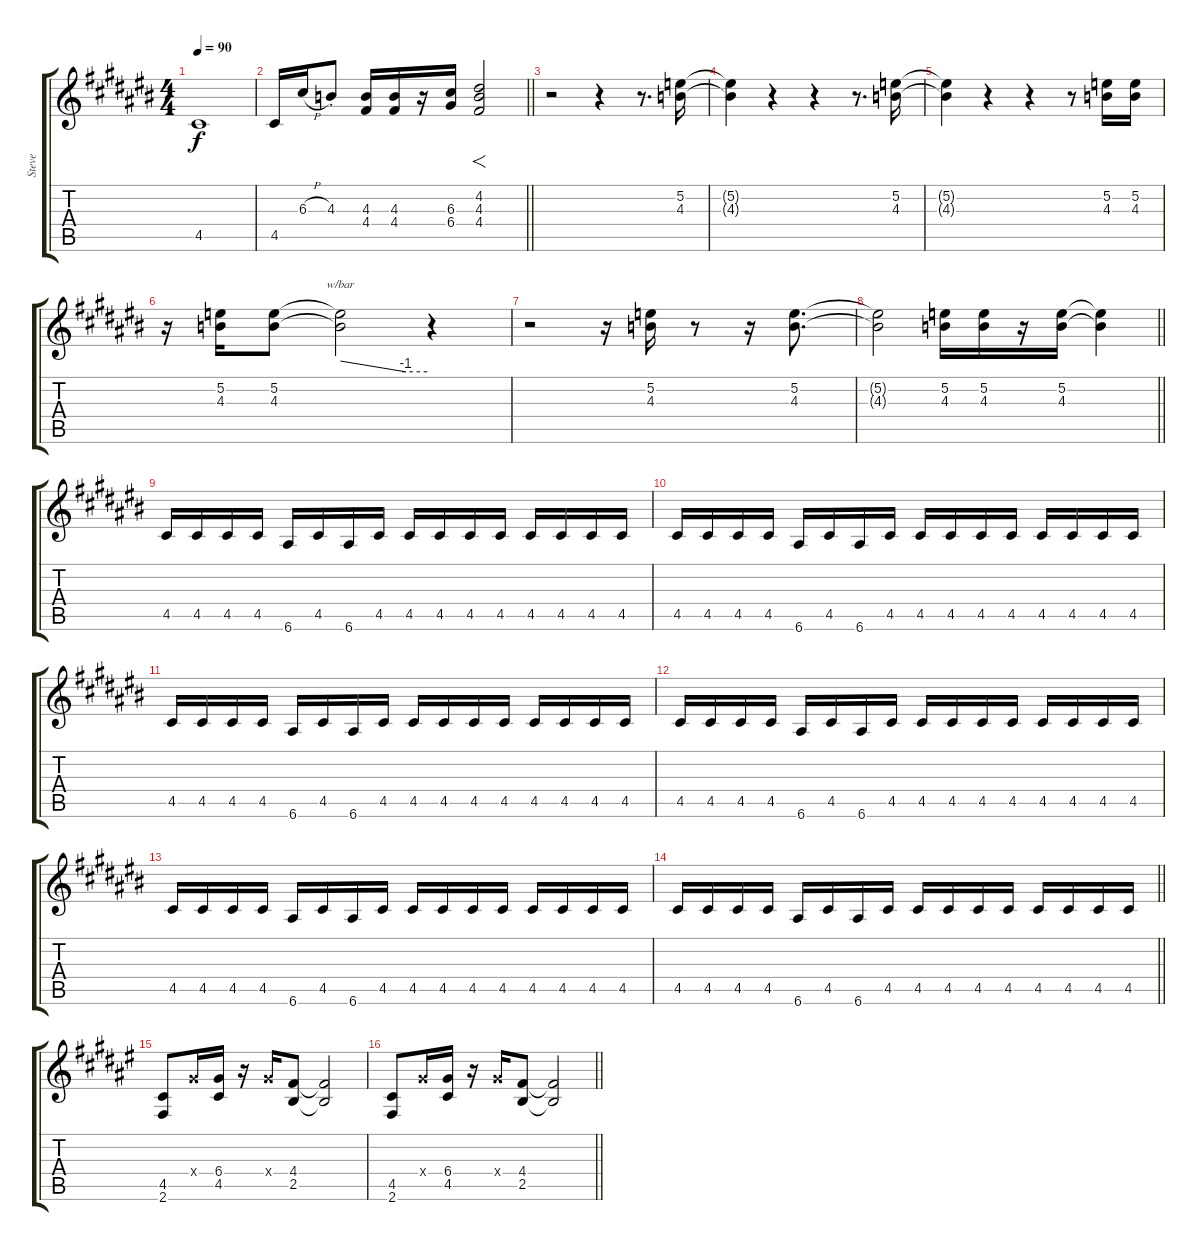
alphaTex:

\track ("Steve" "Steve") {instrument distortionguitar}
\staff {score tabs}
\tuning (E4 B3 G3 D3 A2 E2) {hide}
\ts (4 4)
\tempo 90
\clef g2
\ks c#
4.5{t}.1{dy f} |
\barLineRight lightlight
4.5.16 6.3{h}.16 4.3{st}.8 (4.3 4.4).16 (4.3 4.4).16 r.16 (6.3 6.4).16 (4.2 4.3 4.4).2{f} |
r.2 r.4 r.8{d} (5.2 4.3).16 |
(5.2{t} 4.3{t}).4 r.4 r.4 r.8{d} (5.2 4.3).16 |
(5.2{t} 4.3{t}).4 r.4 r.4 r.8 (5.2 4.3).16 (5.2 4.3).16 |
r.16 (5.2 4.3).16 (5.2 4.3).8 (5.2{t} 4.3{t}).2{tbe (custom default 0 0 45 -4 60 -4)} r.4 |
r.2 r.16 (5.2 4.3).16 r.8 r.16 (5.2 4.3).8{d} |
\barLineRight lightlight
(5.2{t} 4.3{t}).2 (5.2 4.3).16 (5.2 4.3).16 r.16 (5.2 4.3).16 (5.2{t} 4.3{t}).4 |
4.5.16 4.5.16 4.5.16 4.5.16 6.6.16 4.5.16 6.6.16 4.5.16 4.5.16 4.5.16 4.5.16 4.5.16 4.5.16 4.5.16 4.5.16 4.5.16 |
4.5.16 4.5.16 4.5.16 4.5.16 6.6.16 4.5.16 6.6.16 4.5.16 4.5.16 4.5.16 4.5.16 4.5.16 4.5.16 4.5.16 4.5.16 4.5.16 |
4.5.16 4.5.16 4.5.16 4.5.16 6.6.16 4.5.16 6.6.16 4.5.16 4.5.16 4.5.16 4.5.16 4.5.16 4.5.16 4.5.16 4.5.16 4.5.16 |
4.5.16 4.5.16 4.5.16 4.5.16 6.6.16 4.5.16 6.6.16 4.5.16 4.5.16 4.5.16 4.5.16 4.5.16 4.5.16 4.5.16 4.5.16 4.5.16 |
4.5.16 4.5.16 4.5.16 4.5.16 6.6.16 4.5.16 6.6.16 4.5.16 4.5.16 4.5.16 4.5.16 4.5.16 4.5.16 4.5.16 4.5.16 4.5.16 |
\barLineRight lightlight
4.5.16 4.5.16 4.5.16 4.5.16 6.6.16 4.5.16 6.6.16 4.5.16 4.5.16 4.5.16 4.5.16 4.5.16 4.5.16 4.5.16 4.5.16 4.5.16 |
\ks f#
(4.5 2.6).8 6.4{x}.16 (6.4 4.5).16 r.16 6.4{x}.16 (4.4 2.5).8 (4.4{t} 2.5{t}).2 |
\barLineRight lightlight
(4.5 2.6).8 6.4{x}.16 (6.4 4.5).16 r.16 6.4{x}.16 (4.4 2.5).8 (4.4{t} 2.5{t}).2
